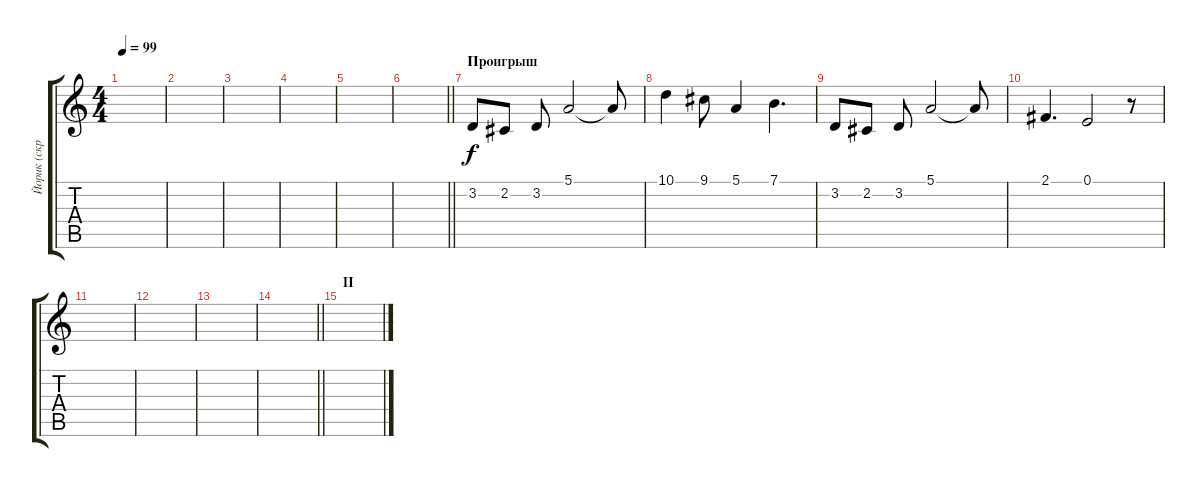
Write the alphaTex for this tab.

\track ("Йорик (скрипка)" "Йорик (скр") {instrument violin}
\staff {score tabs}
\tuning (E4 B3 G3 D3 A2 E2) {hide}
\ts (4 4)
\tempo 99
\clef g2
\ks c
|
|
|
|
|
\barLineRight lightlight
|
\section ("" "Проигрыш")
3.2.8 2.2.8 3.2.8 5.1.2 5.1{t}.8 |
10.1.4 9.1.8 5.1.4 7.1.4{d} |
3.2.8 2.2.8 3.2.8 5.1.2 5.1{t}.8 |
2.1.4{d} 0.1.2 r.8 |
|
|
|
\barLineRight lightlight
|
\section ("" "II")
